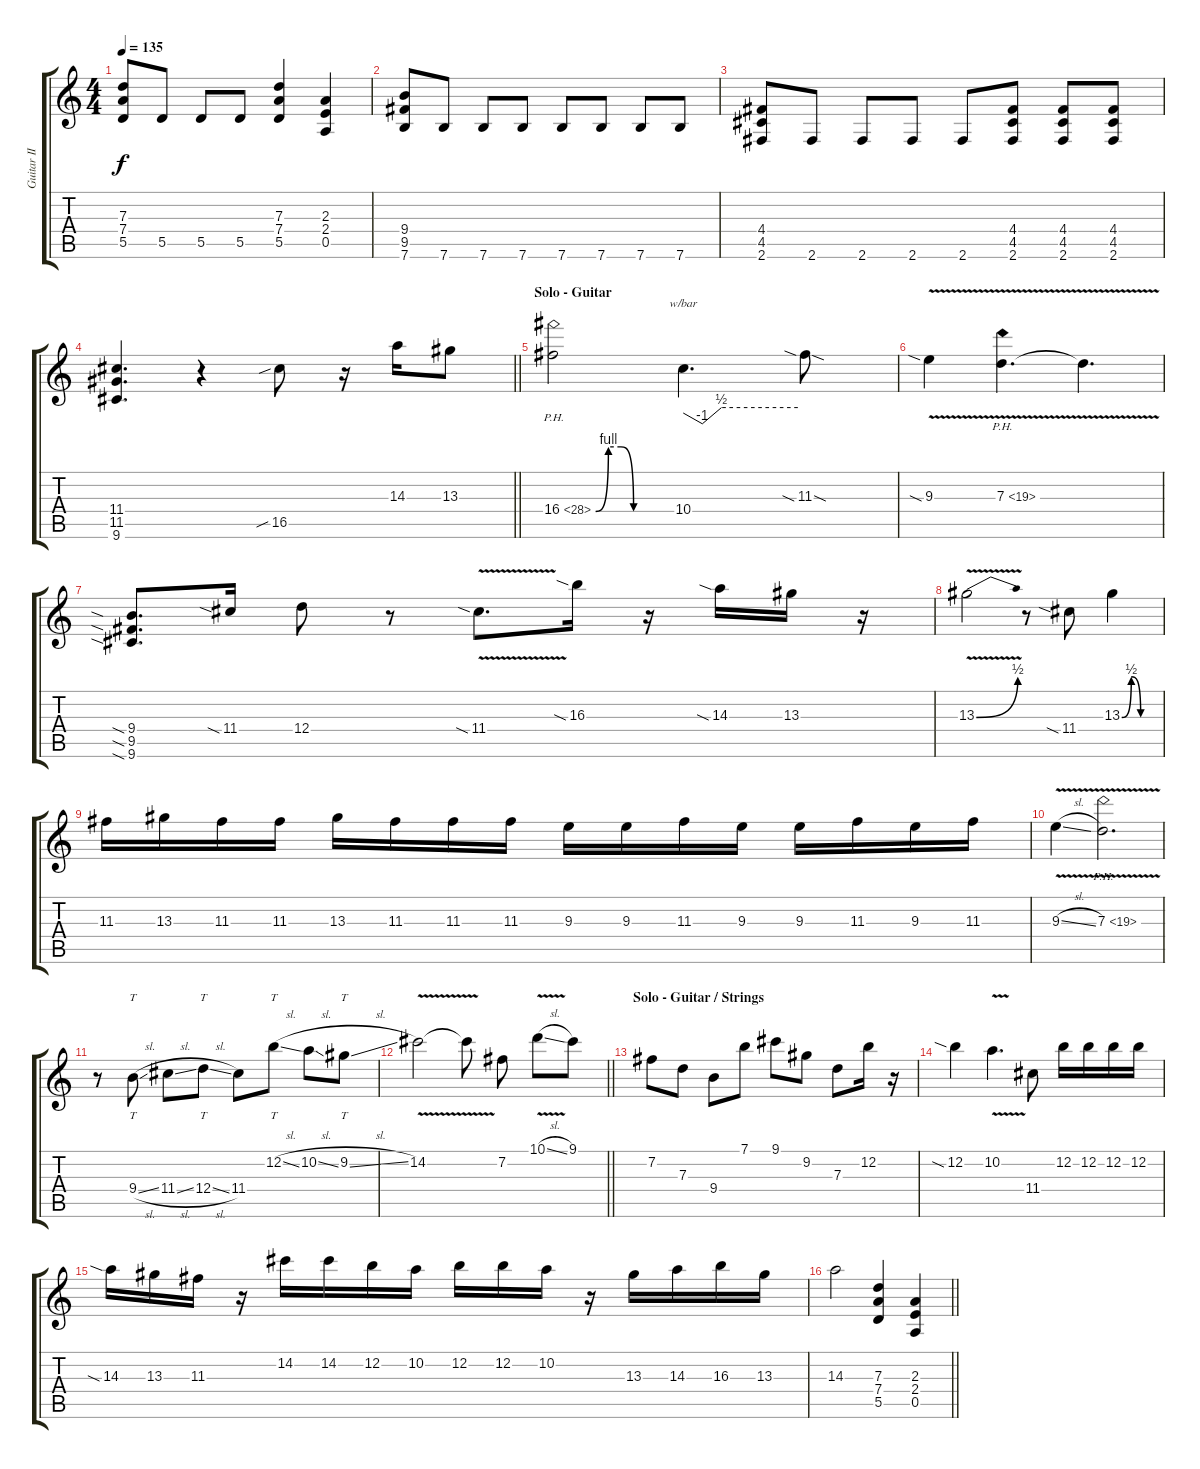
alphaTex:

\track ("Guitar II" "Guitar II") {instrument distortionguitar}
\staff {score tabs}
\tuning (E4 B3 G3 D3 A2 E2) {hide}
\ts (4 4)
\tempo 135
\clef g2
\ks c
(7.3 7.4 5.5).8{dy f} 5.5.8 5.5.8 5.5.8 (7.3 7.4 5.5).4 (2.3 2.4 0.5).4 |
(9.4 9.5 7.6).8 7.6.8 7.6.8 7.6.8 7.6.8 7.6.8 7.6.8 7.6.8 |
(4.4 4.5 2.6).8 2.6.8 2.6.8 2.6.8 2.6.8 (4.4 4.5 2.6).8 (4.4 4.5 2.6).8 (4.4 4.5 2.6).8 |
\barLineRight lightlight
(11.4 11.5 9.6).4{d} r.4 16.5{sib}.8 r.16 14.3.16 13.3.8 |
\section ("" "Solo - Guitar")
16.4{be (custom 0 0 10 4 20 4 30 0 60 0) ph 12}.2 10.4.4{d tbe (custom default 0 0 10 -4 20 2 60 2)} 11.3{sia sod}.8 |
9.3{v sia}.4 7.3{ph 12 v}.4{d} 7.3{t}.4{d} |
(9.4{sia} 9.5{sia} 9.6{sia}).8{d} 11.4{sia}.16 12.4.8 r.8 11.4{v sia}.8{d} 16.3{sia}.16 r.16 14.3{sia}.16 13.3.16 r.16 |
13.3{be (bend 0 0 60 2) v}.2 r.8 11.4{sia}.8 13.3{be (custom 0 0 15 2 30 0 60 0)}.4 |
11.3.16 13.3.16 11.3.16 11.3.16 13.3.16 11.3.16 11.3.16 11.3.16 9.3.16 9.3.16 11.3.16 9.3.16 9.3.16 11.3.16 9.3.16 11.3.16 |
9.3{v sl}.4 7.3{ph 12 v}.2{d} |
r.8 9.4{sl}.8{tt} 11.4{sl}.8 12.4{sl}.8{tt} 11.4.8 12.2{sl}.8{tt} 10.2{sl}.8 9.2{sl}.8{tt} |
\barLineRight lightlight
14.2{v}.2 14.2{t}.8{beam split} 7.2.8 10.1{v sl}.8 9.1.8 |
\section ("" "Solo - Guitar / Strings")
7.2.8 7.3.8 9.4.8 7.1.8 9.1.8 9.2.8 7.3.8 12.2.16 r.16 |
12.2{sia}.4 10.2{v}.4{d} 11.4.8 12.2.16 12.2.16 12.2.16 12.2.16 |
14.3{sia}.16 13.3.16 11.3.16 r.16 14.2.16 14.2.16 12.2.16 10.2.16 12.2.16 12.2.16 10.2.16 r.16 13.3.16 14.3.16 16.3.16 13.3.16 |
\barLineRight lightlight
14.3.2 (7.3 7.4 5.5).4 (2.3 2.4 0.5).4
